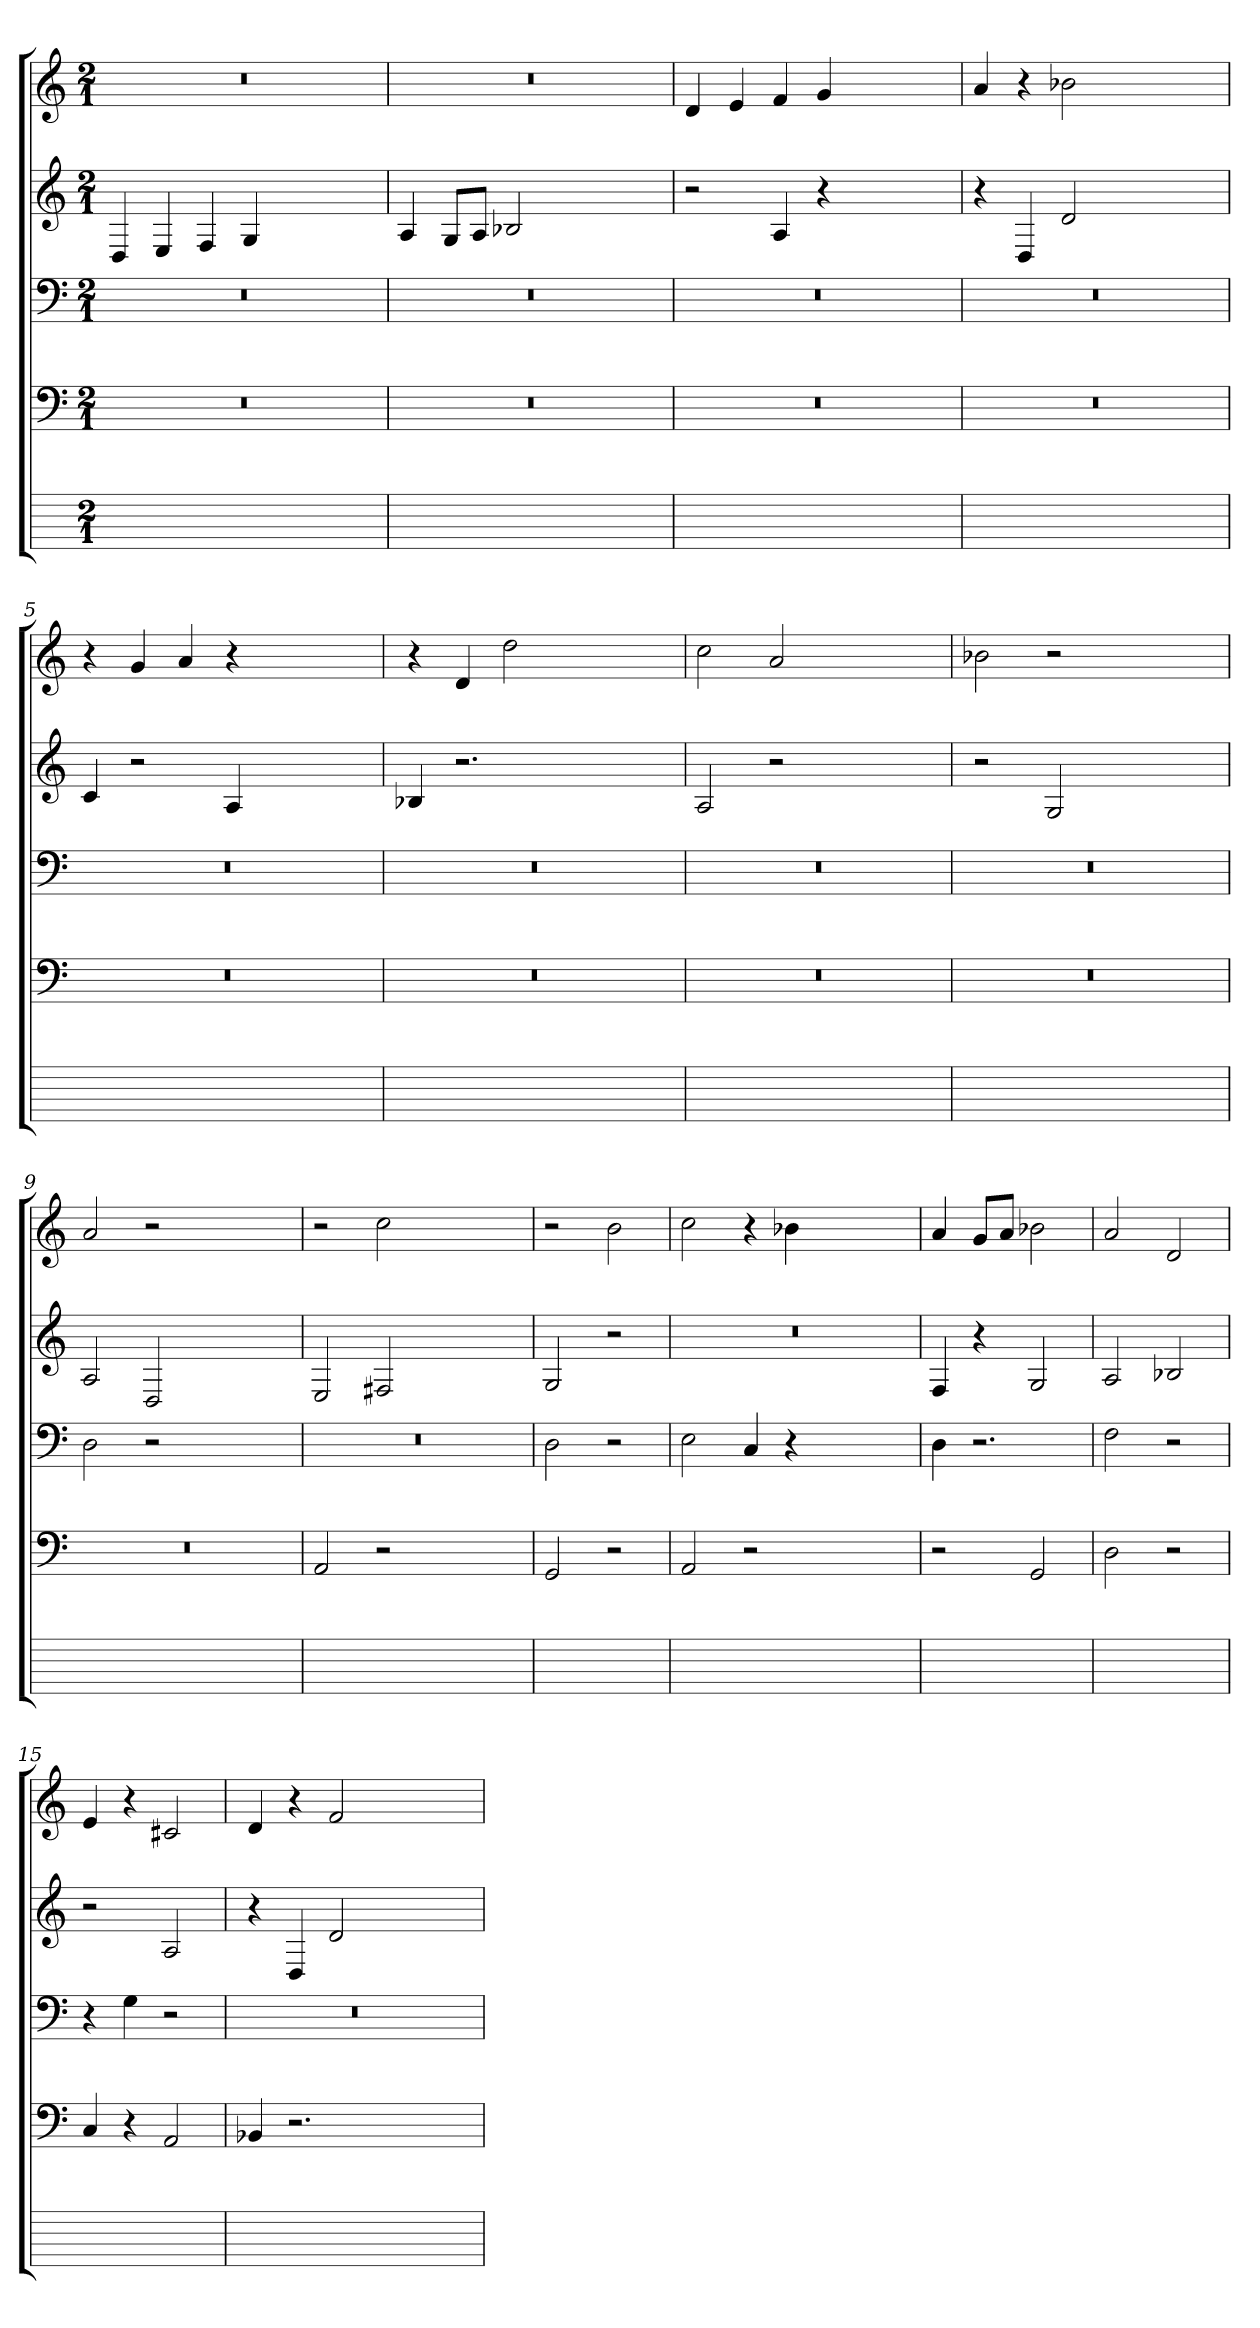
**kern	**kern	**kern	**kern	**kern
*part5	*part4	*part3	*part2	*part1
*staff5	*staff4	*staff3	*staff2	*staff1
*stria6	*	*	*	*
*	*clefF4	*clefF4	*clefG2	*clefG2
*	*k[]	*k[]	*k[]	*k[]
*	*C:	*C:	*C:	*C:
*M2/1	*M2/1	*M2/1	*M2/1	*M2/1
=1	=1	=1	=1	=1
0ryy	0r	0r	4D	0r
.	.	.	4E	.
.	.	.	4F	.
.	.	.	4G	.
.	.	.	1ryy	.
=2	=2	=2	=2	=2
0ryy	0r	0r	4A	0r
.	.	.	8GiL	.
.	.	.	8AiJ	.
.	.	.	2B-X	.
.	.	.	1ryy	.
=3	=3	=3	=3	=3
0ryy	0r	0r	2r	4d
.	.	.	.	4e
.	.	.	4A	4f
.	.	.	4r	4g
.	.	.	1ryy	1ryy
=4	=4	=4	=4	=4
0ryy	0r	0r	4r	4a
.	.	.	4D	4r
.	.	.	2d	2b-X
.	.	.	1ryy	1ryy
=5	=5	=5	=5	=5
0ryy	0r	0r	4c	4r
.	.	.	2r	4gj
.	.	.	.	4a
.	.	.	4Ai	4r
.	.	.	1ryy	1ryy
=6	=6	=6	=6	=6
0ryy	0r	0r	4B-X	4r
.	.	.	2.r	4d
.	.	.	.	2dd
.	.	.	1ryy	1ryy
=7	=7	=7	=7	=7
0ryy	0r	0r	2A	2cc
.	.	.	2r	2a
.	.	.	1ryy	1ryy
=8	=8	=8	=8	=8
0ryy	0r	0r	2r	2b-X
.	.	.	2G	2r
.	.	.	1ryy	1ryy
=9	=9	=9	=9	=9
0ryy	0r	2D	2A	2a
.	.	2r	2D	2r
.	.	1ryy	1ryy	1ryy
=10	=10	=10	=10	=10
0ryy	2AA	0r	2E	2r
.	2r	.	2F#XZ	2cc
.	1ryy	.	1ryy	1ryy
=11	=11	=11	=11	=11
1ryy	2GG	2D	2G	2r
.	2r	2r	2r	2b
=12	=12	=12	=12	=12
0ryy	2AA	2Ej	0r	2cc
.	2r	4CV	.	4r
.	.	4r	.	4b-Xj
.	1ryy	1ryy	.	1ryy
=13	=13	=13	=13	=13
1ryy	2r	4D	4F	4a
.	.	2.r	4r	8gjL
.	.	.	.	8aiJ
.	2GG	.	2G	2b-X
=14	=14	=14	=14	=14
1ryy	2D	2F	2A	2a
.	2r	2r	2B-X	2d
=15	=15	=15	=15	=15
1ryy	4C	4r	2r	4e
.	4r	4Gj	.	4r
.	2AA	2r	2A	2c#XZ
=16	=16	=16	=16	=16
0ryy	4BB-X	0r	4r	4d
.	2.r	.	4D	4r
.	.	.	2d	2f
.	1ryy	.	1ryy	1ryy
=	=	=	=	=
*-	*-	*-	*-	*-
